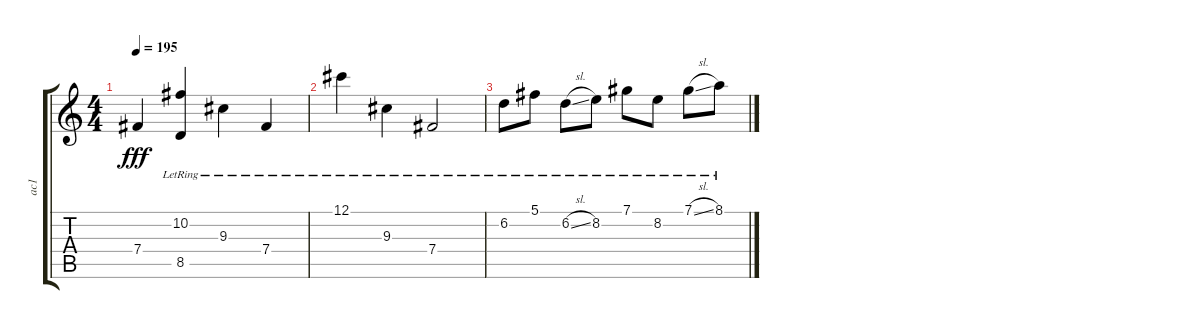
\track ("ac1" "ac1") {instrument acousticguitarsteel}
\staff {score tabs}
\tuning (Db4 Ab3 E3 B2 Gb2 B1) {hide}
\ts (4 4)
\tempo 195
\clef g2
\ks c
7.4{t}.4{dy fff} (10.2{lr} 8.5{lr}).4 9.3{lr}.4 7.4{lr}.4 |
12.1{lr}.4 9.3{lr}.4 7.4{lr}.2 |
6.2{lr}.8 5.1{lr}.8 6.2{sl lr}.8 8.2{lr}.8 7.1{lr}.8 8.2{lr}.8 7.1{sl lr}.8 8.1{lr}.8
